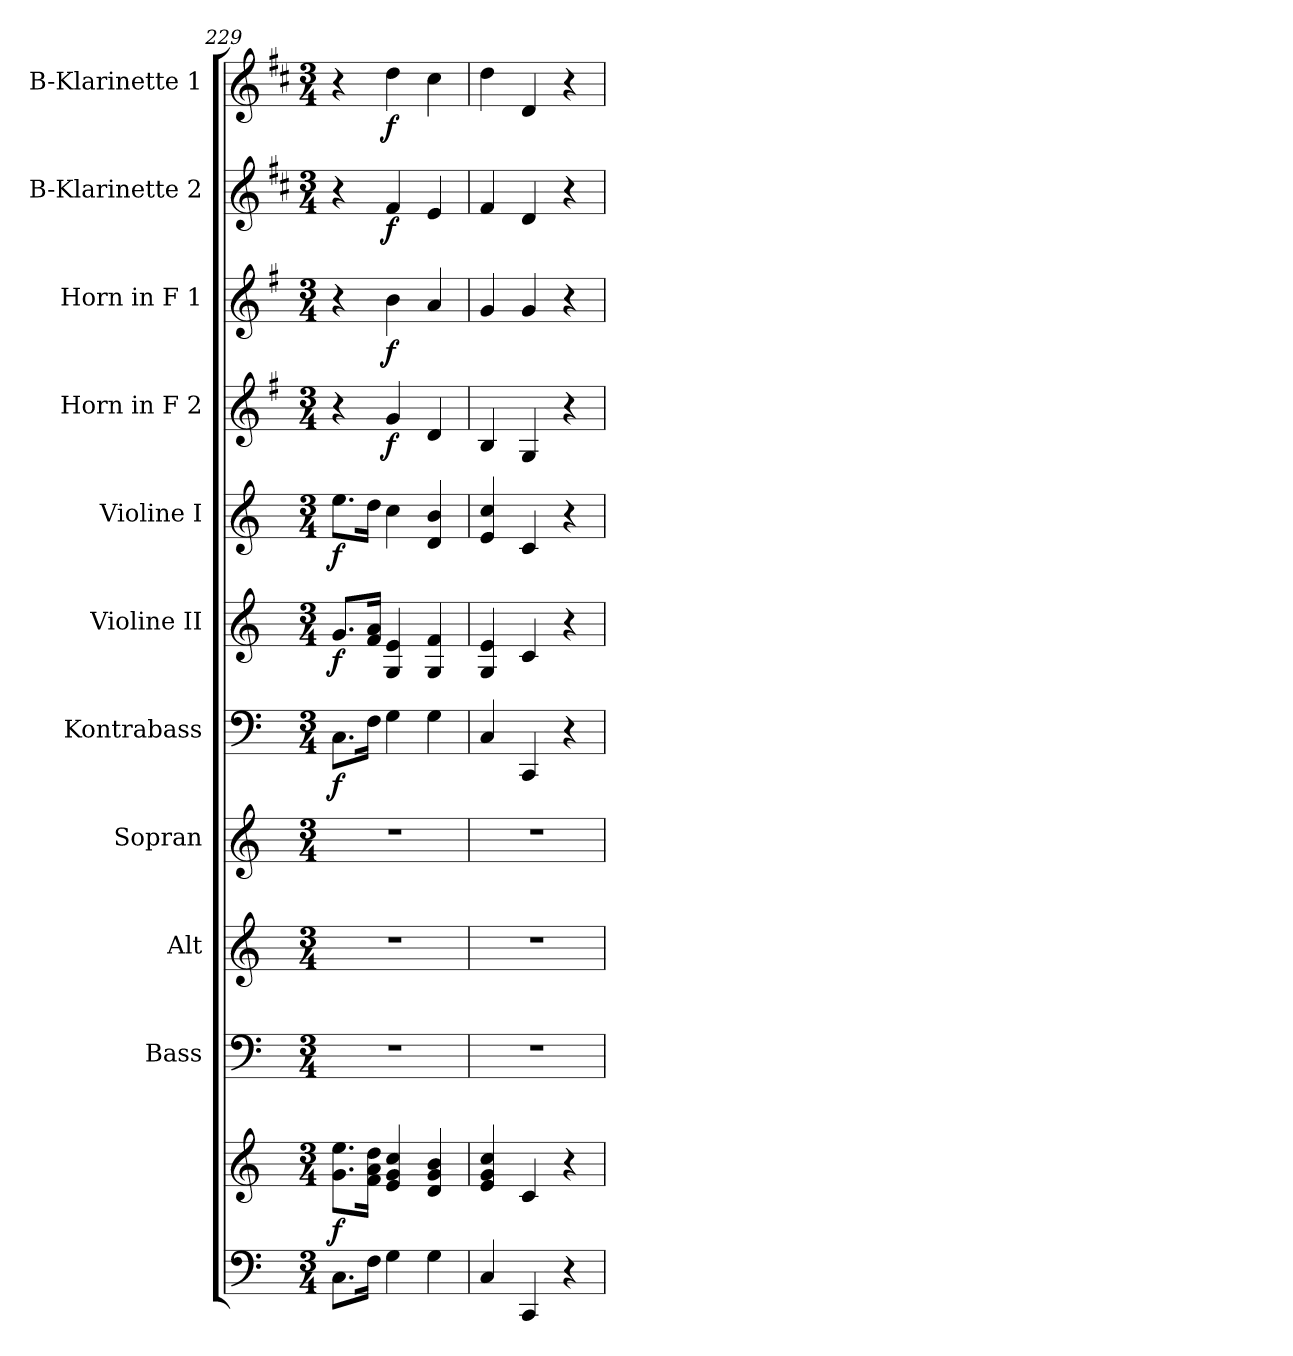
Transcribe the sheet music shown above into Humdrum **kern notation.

**kern	**kern	**dynam	**kern	**kern	**kern	**kern	**dynam	**kern	**dynam	**kern	**dynam	**kern	**dynam	**kern	**dynam	**kern	**dynam	**kern	**dynam
*part11	*part11	*part11	*part10	*part9	*part8	*part7	*part7	*part6	*part6	*part5	*part5	*part4	*part4	*part3	*part3	*part2	*part2	*part1	*part1
*staff12	*staff11	*staff11/12	*staff10	*staff9	*staff8	*staff7	*staff7	*staff6	*staff6	*staff5	*staff5	*staff4	*staff4	*staff3	*staff3	*staff2	*staff2	*staff1	*staff1
*	*	*	*I"Bass	*I"Alt	*I"Sopran	*I"Kontrabass	*	*I"Violine II	*	*I"Violine I	*	*I"Horn in F 2	*	*I"Horn in F 1	*	*I"B-Klarinette 2	*	*I"B-Klarinette 1	*
*	*	*	*I'B.	*I'A.	*I'S.	*I'Kb.	*	*I'Vl. II	*	*I'Vl. I	*	*	*	*	*	*I'B Kl. 2	*	*I'B Kl. 1	*
*clefF4	*clefG2	*	*clefF4	*clefG2	*clefG2	*clefF4	*	*clefG2	*	*clefG2	*	*clefG2	*	*clefG2	*	*clefG2	*	*clefG2	*
*	*	*	*	*	*	*ITrd7c12	*	*	*	*	*	*ITrd4c7	*	*ITrd4c7	*	*ITrd1c2	*	*ITrd1c2	*
*k[]	*k[]	*	*k[]	*k[]	*k[]	*k[]	*	*k[]	*	*k[]	*	*k[]	*	*k[]	*	*k[]	*	*k[]	*
*C:	*C:	*	*C:	*C:	*C:	*C:	*	*C:	*	*C:	*	*C:	*	*C:	*	*C:	*	*C:	*
*M3/4	*M3/4	*	*M3/4	*M3/4	*M3/4	*M3/4	*	*M3/4	*	*M3/4	*	*M3/4	*	*M3/4	*	*M3/4	*	*M3/4	*
=229	=229	=229	=229	=229	=229	=229	=229	=229	=229	=229	=229	=229	=229	=229	=229	=229	=229	=229	=229
!	!	!LO:DY:b	!	!	!	!	!LO:DY:b	!	!LO:DY:b	!	!LO:DY:b	!	!	!	!	!	!	!	!
8.C\L	8.g\ 8.ee\L	f	2.r	2.r	2.r	8.CC\L	f	8.g/L	f	8.ee\L	f	4r	.	4r	.	4r	.	4r	.
16F\Jk	16f\ 16a\ 16dd\Jk	.	.	.	.	16FF\Jk	.	16f/ 16a/Jk	.	16dd\Jk	.	.	.	.	.	.	.	.	.
!	!	!	!	!	!	!	!	!	!	!	!	!	!LO:DY:b	!	!LO:DY:b	!	!LO:DY:b	!	!LO:DY:b
4G\	4e/ 4g/ 4cc/	.	.	.	.	4GG\	.	4G/ 4e/	.	4cc\	.	4c/	f	4e\	f	4e/	f	4cc\	f
4G\	4d/ 4g/ 4b/	.	.	.	.	4GG\	.	4G/ 4f/	.	4d/ 4b/	.	4G/	.	4d/	.	4d/	.	4b\	.
=230	=230	=230	=230	=230	=230	=230	=230	=230	=230	=230	=230	=230	=230	=230	=230	=230	=230	=230	=230
4C/	4e/ 4g/ 4cc/	.	2.r	2.r	2.r	4CC/	.	4G/ 4e/	.	4e/ 4cc/	.	4E/	.	4c/	.	4e/	.	4cc\	.
4CC/	4c/	.	.	.	.	4CCC/	.	4c/	.	4c/	.	4C/	.	4c/	.	4c/	.	4c/	.
4r	4r	.	.	.	.	4r	.	4r	.	4r	.	4r	.	4r	.	4r	.	4r	.
=	=	=	=	=	=	=	=	=	=	=	=	=	=	=	=	=	=	=	=
*-	*-	*-	*-	*-	*-	*-	*-	*-	*-	*-	*-	*-	*-	*-	*-	*-	*-	*-	*-
